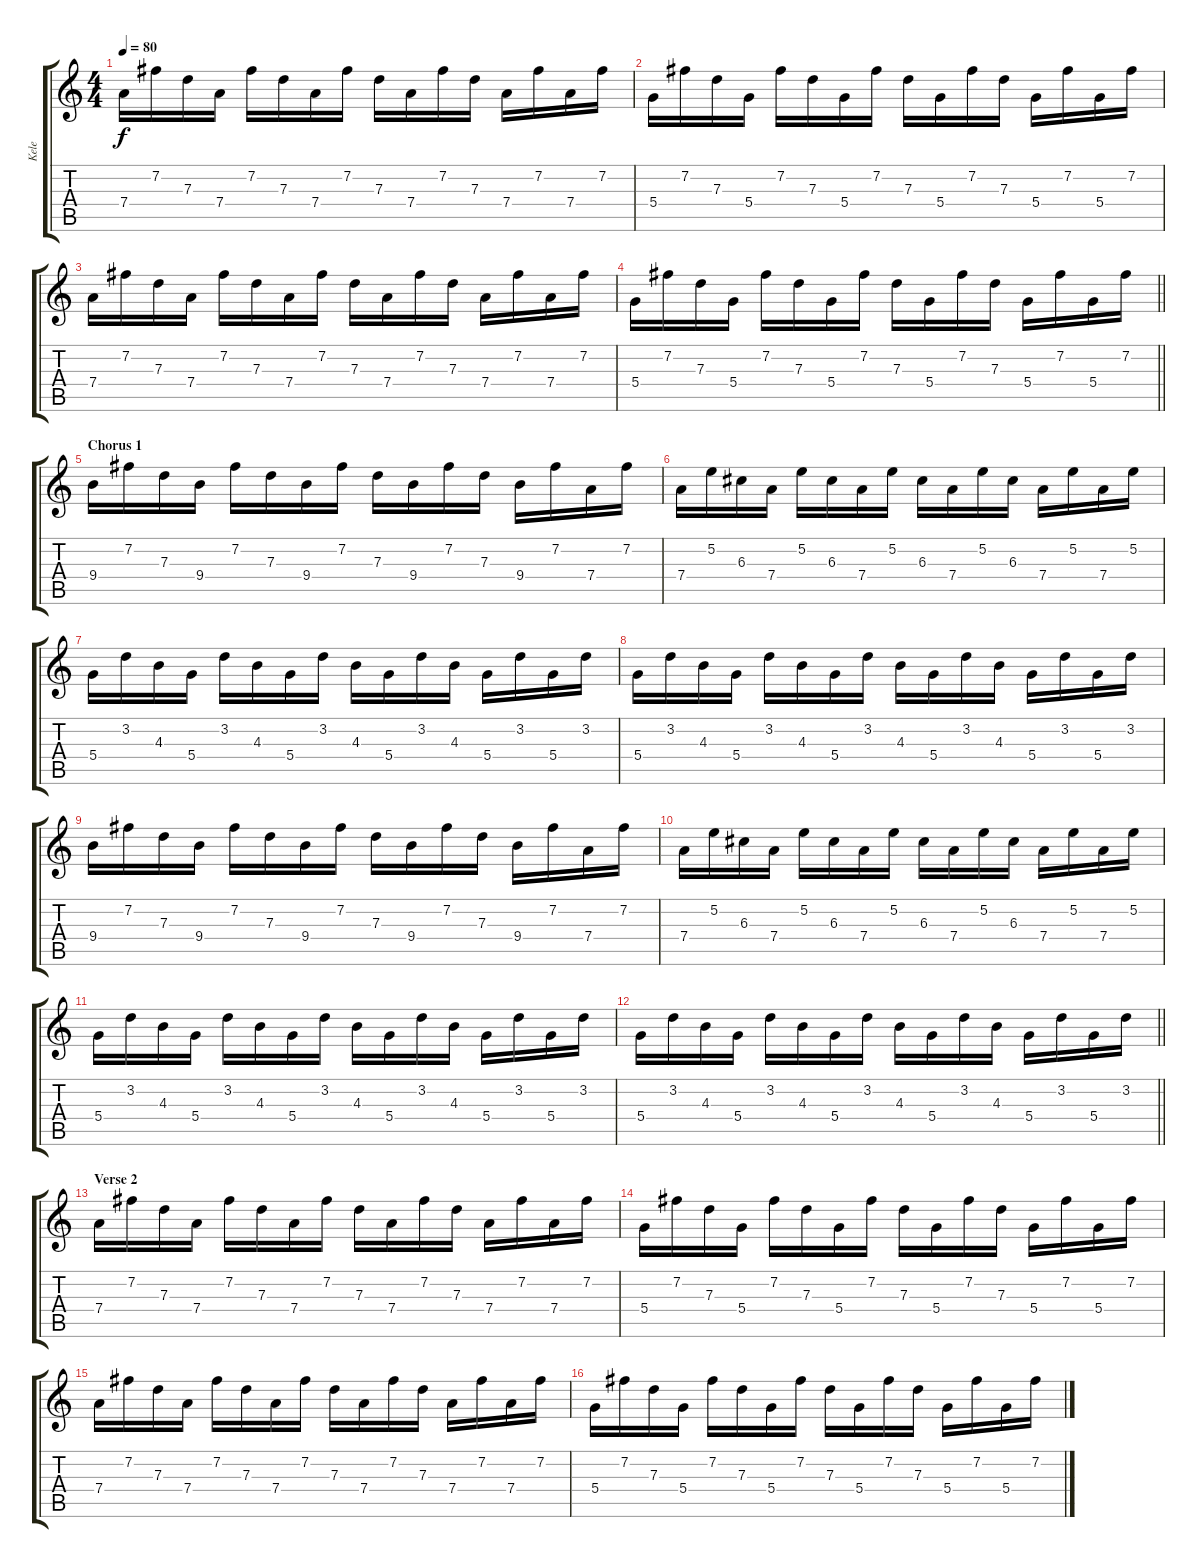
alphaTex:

\track ("Kele" "Kele") {instrument electricguitarjazz}
\staff {score tabs}
\tuning (E4 B3 G3 D3 A2 E2) {hide}
\ts (4 4)
\tempo 80
\clef g2
\ks c
7.4.16{dy f} 7.2.16 7.3.16 7.4.16 7.2.16 7.3.16 7.4.16 7.2.16 7.3.16 7.4.16 7.2.16 7.3.16 7.4.16 7.2.16 7.4.16 7.2.16 |
5.4.16 7.2.16 7.3.16 5.4.16 7.2.16 7.3.16 5.4.16 7.2.16 7.3.16 5.4.16 7.2.16 7.3.16 5.4.16 7.2.16 5.4.16 7.2.16 |
7.4.16 7.2.16 7.3.16 7.4.16 7.2.16 7.3.16 7.4.16 7.2.16 7.3.16 7.4.16 7.2.16 7.3.16 7.4.16 7.2.16 7.4.16 7.2.16 |
\barLineRight lightlight
5.4.16 7.2.16 7.3.16 5.4.16 7.2.16 7.3.16 5.4.16 7.2.16 7.3.16 5.4.16 7.2.16 7.3.16 5.4.16 7.2.16 5.4.16 7.2.16 |
\section ("" "Chorus 1")
9.4.16 7.2.16 7.3.16 9.4.16 7.2.16 7.3.16 9.4.16 7.2.16 7.3.16 9.4.16 7.2.16 7.3.16 9.4.16 7.2.16 7.4.16 7.2.16 |
7.4.16 5.2.16 6.3.16 7.4.16 5.2.16 6.3.16 7.4.16 5.2.16 6.3.16 7.4.16 5.2.16 6.3.16 7.4.16 5.2.16 7.4.16 5.2.16 |
5.4.16 3.2.16 4.3.16 5.4.16 3.2.16 4.3.16 5.4.16 3.2.16 4.3.16 5.4.16 3.2.16 4.3.16 5.4.16 3.2.16 5.4.16 3.2.16 |
5.4.16 3.2.16 4.3.16 5.4.16 3.2.16 4.3.16 5.4.16 3.2.16 4.3.16 5.4.16 3.2.16 4.3.16 5.4.16 3.2.16 5.4.16 3.2.16 |
9.4.16 7.2.16 7.3.16 9.4.16 7.2.16 7.3.16 9.4.16 7.2.16 7.3.16 9.4.16 7.2.16 7.3.16 9.4.16 7.2.16 7.4.16 7.2.16 |
7.4.16 5.2.16 6.3.16 7.4.16 5.2.16 6.3.16 7.4.16 5.2.16 6.3.16 7.4.16 5.2.16 6.3.16 7.4.16 5.2.16 7.4.16 5.2.16 |
5.4.16 3.2.16 4.3.16 5.4.16 3.2.16 4.3.16 5.4.16 3.2.16 4.3.16 5.4.16 3.2.16 4.3.16 5.4.16 3.2.16 5.4.16 3.2.16 |
\barLineRight lightlight
5.4.16 3.2.16 4.3.16 5.4.16 3.2.16 4.3.16 5.4.16 3.2.16 4.3.16 5.4.16 3.2.16 4.3.16 5.4.16 3.2.16 5.4.16 3.2.16 |
\section ("" "Verse 2")
7.4.16 7.2.16 7.3.16 7.4.16 7.2.16 7.3.16 7.4.16 7.2.16 7.3.16 7.4.16 7.2.16 7.3.16 7.4.16 7.2.16 7.4.16 7.2.16 |
5.4.16 7.2.16 7.3.16 5.4.16 7.2.16 7.3.16 5.4.16 7.2.16 7.3.16 5.4.16 7.2.16 7.3.16 5.4.16 7.2.16 5.4.16 7.2.16 |
7.4.16 7.2.16 7.3.16 7.4.16 7.2.16 7.3.16 7.4.16 7.2.16 7.3.16 7.4.16 7.2.16 7.3.16 7.4.16 7.2.16 7.4.16 7.2.16 |
5.4.16 7.2.16 7.3.16 5.4.16 7.2.16 7.3.16 5.4.16 7.2.16 7.3.16 5.4.16 7.2.16 7.3.16 5.4.16 7.2.16 5.4.16 7.2.16
